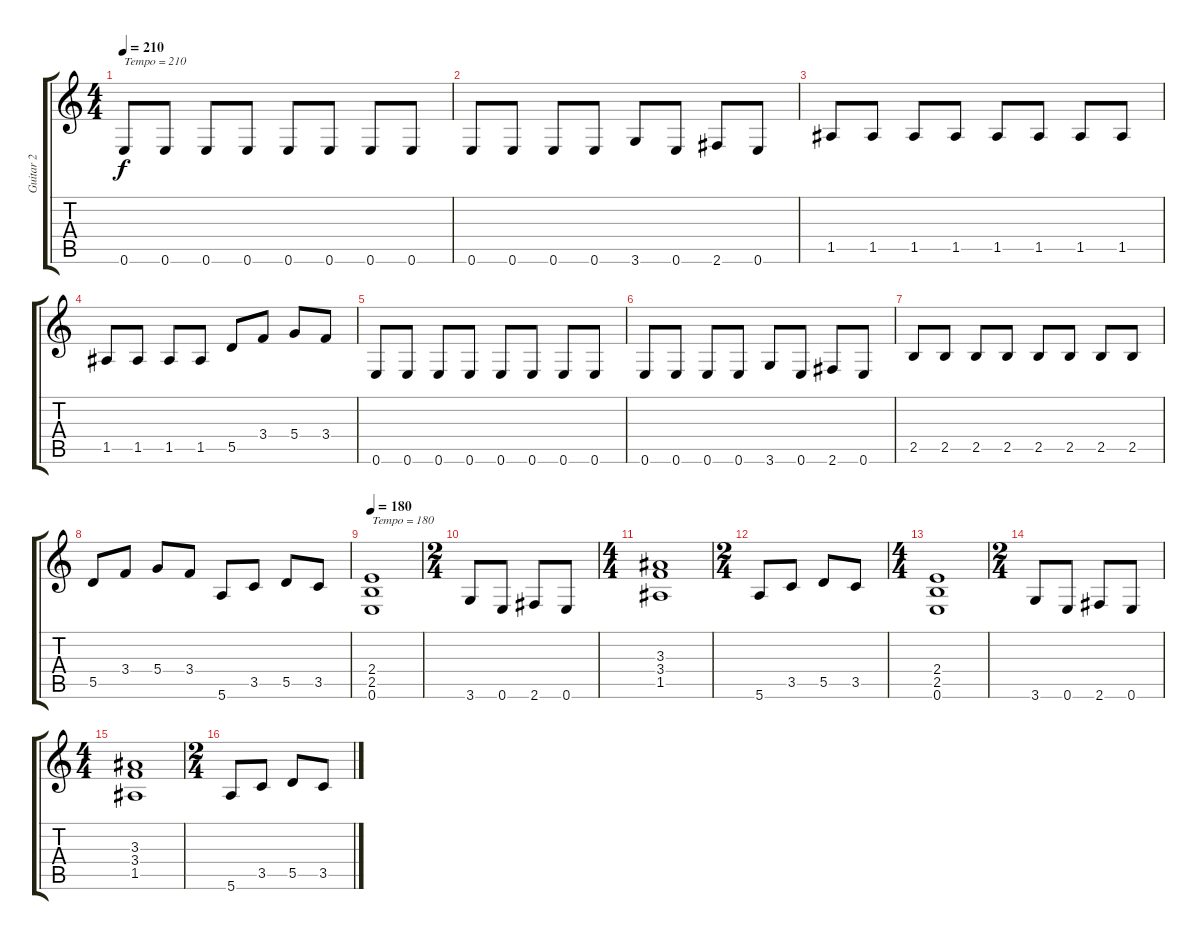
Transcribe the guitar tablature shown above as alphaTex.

\track ("Guitar 2" "Guitar 2") {instrument overdrivenguitar}
\staff {score tabs}
\tuning (E4 B3 G3 D3 A2 E2) {hide}
\ts (4 4)
\tempo 210
\clef g2
\ks c
0.6.8{txt "Tempo = 210" dy f} 0.6.8 0.6.8 0.6.8 0.6.8 0.6.8 0.6.8 0.6.8 |
0.6.8 0.6.8 0.6.8 0.6.8 3.6.8 0.6.8 2.6.8 0.6.8 |
1.5.8 1.5.8 1.5.8 1.5.8 1.5.8 1.5.8 1.5.8 1.5.8 |
1.5.8 1.5.8 1.5.8 1.5.8 5.5.8 3.4.8 5.4.8 3.4.8 |
0.6.8 0.6.8 0.6.8 0.6.8 0.6.8 0.6.8 0.6.8 0.6.8 |
0.6.8 0.6.8 0.6.8 0.6.8 3.6.8 0.6.8 2.6.8 0.6.8 |
2.5.8 2.5.8 2.5.8 2.5.8 2.5.8 2.5.8 2.5.8 2.5.8 |
5.5.8 3.4.8 5.4.8 3.4.8 5.6.8 3.5.8 5.5.8 3.5.8 |
\tempo 180
(2.4 2.5 0.6).1{txt "Tempo = 180"} |
\ts (2 4)
3.6.8 0.6.8 2.6.8 0.6.8 |
\ts (4 4)
(3.3 3.4 1.5).1 |
\ts (2 4)
5.6.8 3.5.8 5.5.8 3.5.8 |
\ts (4 4)
(2.4 2.5 0.6).1 |
\ts (2 4)
3.6.8 0.6.8 2.6.8 0.6.8 |
\ts (4 4)
(3.3 3.4 1.5).1 |
\ts (2 4)
5.6.8 3.5.8 5.5.8 3.5.8
